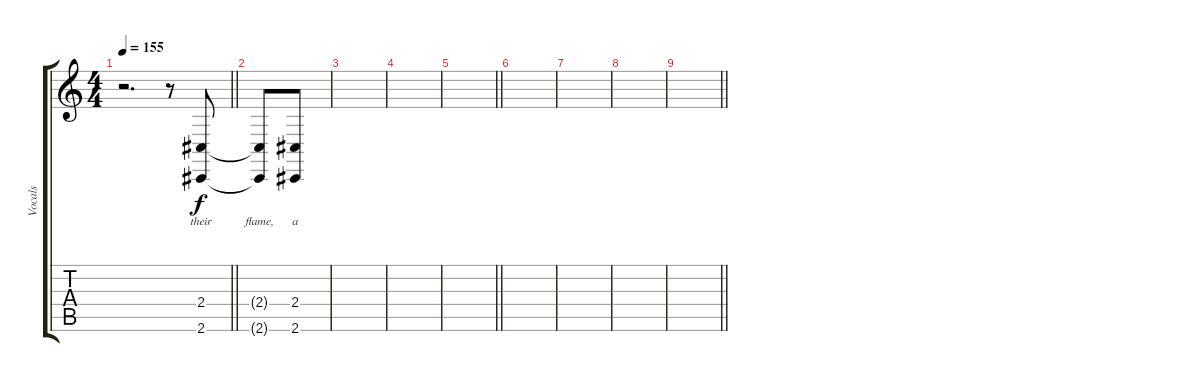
\track ("Vocals" "Vocals") {instrument oboe}
\staff {score tabs}
\tuning (Db4 Ab3 E3 B2 Gb2 B1) {hide}
\ts (4 4)
\tempo 155
\clef g2
\barLineRight lightlight
\ks c
r.2{d dy f} r.8 (2.4 2.6).8{lyrics (0 "their") lyrics (1 "") lyrics (2 "") lyrics (3 "") lyrics (4 "")} |
(2.4{t} 2.6{t}).8{lyrics (0 "flame,") lyrics (1 "") lyrics (2 "") lyrics (3 "") lyrics (4 "")} (2.4 2.6).8{lyrics (0 "a") lyrics (1 "") lyrics (2 "") lyrics (3 "") lyrics (4 "")} |
|
|
\barLineRight lightlight
|
|
|
|
\barLineRight lightlight
